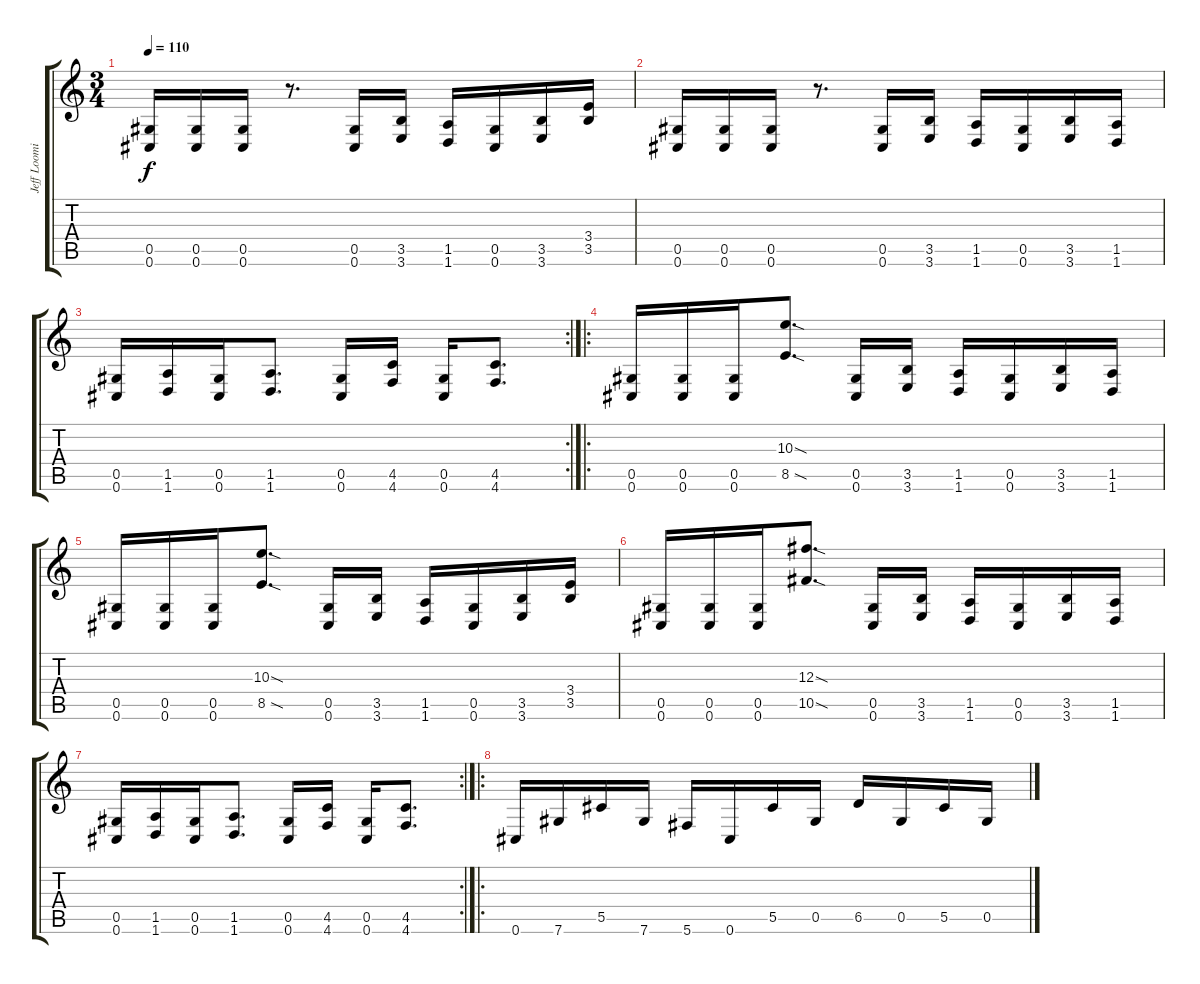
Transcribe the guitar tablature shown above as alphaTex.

\track ("Jeff Loomis Rhythm" "Jeff Loomi") {instrument distortionguitar}
\staff {score tabs}
\tuning (Eb4 Bb3 Gb3 Db3 Ab2 Db2) {hide}
\ts (3 4)
\tempo 110
\clef g2
\ks c
(0.5 0.6).16{dy f} (0.5 0.6).16 (0.5 0.6).16 r.8{d} (0.5 0.6).16 (3.5 3.6).16 (1.5 1.6).16 (0.5 0.6).16 (3.5 3.6).16 (3.4 3.5).16 |
(0.5 0.6).16 (0.5 0.6).16 (0.5 0.6).16 r.8{d} (0.5 0.6).16 (3.5 3.6).16 (1.5 1.6).16 (0.5 0.6).16 (3.5 3.6).16 (1.5 1.6).16 |
\rc 2
(0.5 0.6).16 (1.5 1.6).16 (0.5 0.6).16 (1.5 1.6).8{d} (0.5 0.6).16 (4.5 4.6).16 (0.5 0.6).16 (4.5 4.6).8{d} |
\ro
(0.5 0.6).16 (0.5 0.6).16 (0.5 0.6).16 (10.3{sod} 8.5{sod}).8{d} (0.5 0.6).16 (3.5 3.6).16 (1.5 1.6).16 (0.5 0.6).16 (3.5 3.6).16 (1.5 1.6).16 |
(0.5 0.6).16 (0.5 0.6).16 (0.5 0.6).16 (10.3{sod} 8.5{sod}).8{d} (0.5 0.6).16 (3.5 3.6).16 (1.5 1.6).16 (0.5 0.6).16 (3.5 3.6).16 (3.4 3.5).16 |
(0.5 0.6).16 (0.5 0.6).16 (0.5 0.6).16 (12.3{sod} 10.5{sod}).8{d} (0.5 0.6).16 (3.5 3.6).16 (1.5 1.6).16 (0.5 0.6).16 (3.5 3.6).16 (1.5 1.6).16 |
\rc 2
(0.5 0.6).16 (1.5 1.6).16 (0.5 0.6).16 (1.5 1.6).8{d} (0.5 0.6).16 (4.5 4.6).16 (0.5 0.6).16 (4.5 4.6).8{d} |
\ro
0.6.16 7.6.16 5.5.16 7.6.16 5.6.16 0.6.16 5.5.16 0.5.16 6.5.16 0.5.16 5.5.16 0.5.16
